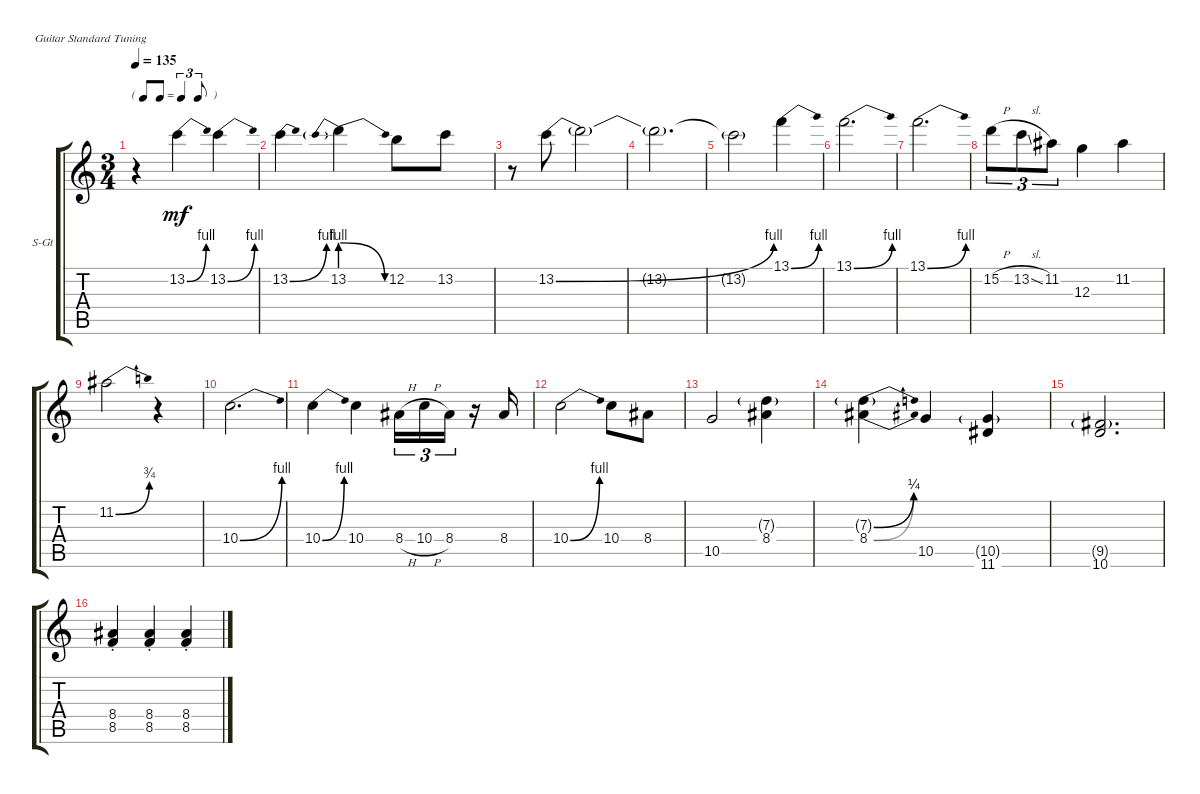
\defaultSystemsLayout 4
\bracketExtendMode groupsimilarinstruments
\firstSystemTrackNameOrientation horizontal
\otherSystemsTrackNameOrientation horizontal
\track ("Solo Guitar" "S-Gt") {instrument acousticguitarsteel}
\staff {score tabs}
\tuning (E4 B3 G3 D3 A2 E2)
\ts (3 4)
\tf triplet8th
\tempo 135
\clef g2
\ks c
r.4{dy mf} 13.2{be (bend 0 0 18.599999999999998 4)}.4 13.2{be (bend 0 0 20.4 4)}.4 |
13.2{be (bend 0 0 20.4 4)}.4 13.2{be (prebendrelease 0 4 15 0)}.4 12.2.8 13.2.8 |
r.8 13.2{be (bend 0 0 15 4)}.8 13.2{t}.2 |
13.2{t}.2{d} |
13.2{t}.2 13.1{be (bend 0 0 15 4)}.4 |
13.1{be (bend 0 0 15 4)}.2{d} |
13.1{be (bend 0 0 15 4)}.2{d} |
15.2{h}.8{tu (3 2)} 13.2{sl}.8{tu (3 2)} 11.2.8{tu (3 2)} 12.3.4 11.2.4 |
11.2{be (bend 0 0 38.4 3)}.2 r.4 |
10.4{be (bend 0 0 20.4 4)}.2{d} |
10.4{be (bend 0 0 15 4)}.4 10.4.4 8.4{h}.16{tu (3 2)} 10.4{h}.16{tu (3 2)} 8.4.16{tu (3 2)} r.16 8.4.16 |
10.4{be (bend 0 0 15 4)}.2 10.4.8 8.4.8 |
10.5.2 (8.4 7.3{g}).4 |
(8.4{be (bend 0 0 25.8 1)} 7.3{be (bend 0 0 27 1) g}).4 10.5.4 (11.6 10.5{g}).4 |
(10.6 9.5{g}).2{d} |
(8.4{st} 8.5{st}).4 (8.4{st} 8.5{st}).4 (8.4{st} 8.5{st}).4
